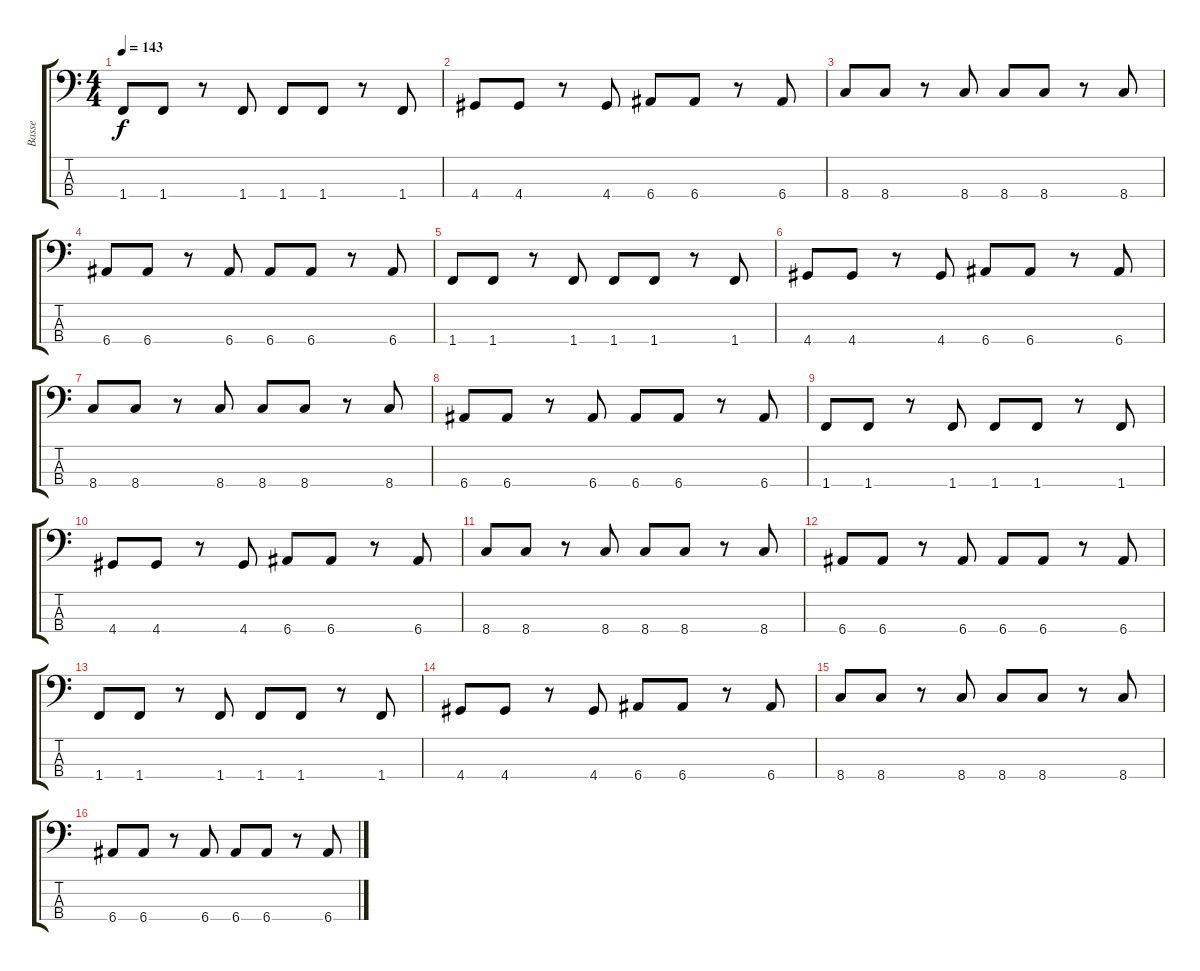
\track ("Basse" "Basse") {instrument electricbassfinger}
\staff {score tabs}
\tuning (G2 D2 A1 E1) {hide}
\ts (4 4)
\tempo 143
\clef f4
\ks c
1.4.8{dy f} 1.4.8 r.8 1.4.8 1.4.8 1.4.8 r.8 1.4.8 |
4.4.8 4.4.8 r.8 4.4.8 6.4.8 6.4.8 r.8 6.4.8 |
8.4.8 8.4.8 r.8 8.4.8 8.4.8 8.4.8 r.8 8.4.8 |
6.4.8 6.4.8 r.8 6.4.8 6.4.8 6.4.8 r.8 6.4.8 |
1.4.8 1.4.8 r.8 1.4.8 1.4.8 1.4.8 r.8 1.4.8 |
4.4.8 4.4.8 r.8 4.4.8 6.4.8 6.4.8 r.8 6.4.8 |
8.4.8 8.4.8 r.8 8.4.8 8.4.8 8.4.8 r.8 8.4.8 |
6.4.8 6.4.8 r.8 6.4.8 6.4.8 6.4.8 r.8 6.4.8 |
1.4.8 1.4.8 r.8 1.4.8 1.4.8 1.4.8 r.8 1.4.8 |
4.4.8 4.4.8 r.8 4.4.8 6.4.8 6.4.8 r.8 6.4.8 |
8.4.8 8.4.8 r.8 8.4.8 8.4.8 8.4.8 r.8 8.4.8 |
6.4.8 6.4.8 r.8 6.4.8 6.4.8 6.4.8 r.8 6.4.8 |
1.4.8 1.4.8 r.8 1.4.8 1.4.8 1.4.8 r.8 1.4.8 |
4.4.8 4.4.8 r.8 4.4.8 6.4.8 6.4.8 r.8 6.4.8 |
8.4.8 8.4.8 r.8 8.4.8 8.4.8 8.4.8 r.8 8.4.8 |
6.4.8 6.4.8 r.8 6.4.8 6.4.8 6.4.8 r.8 6.4.8
